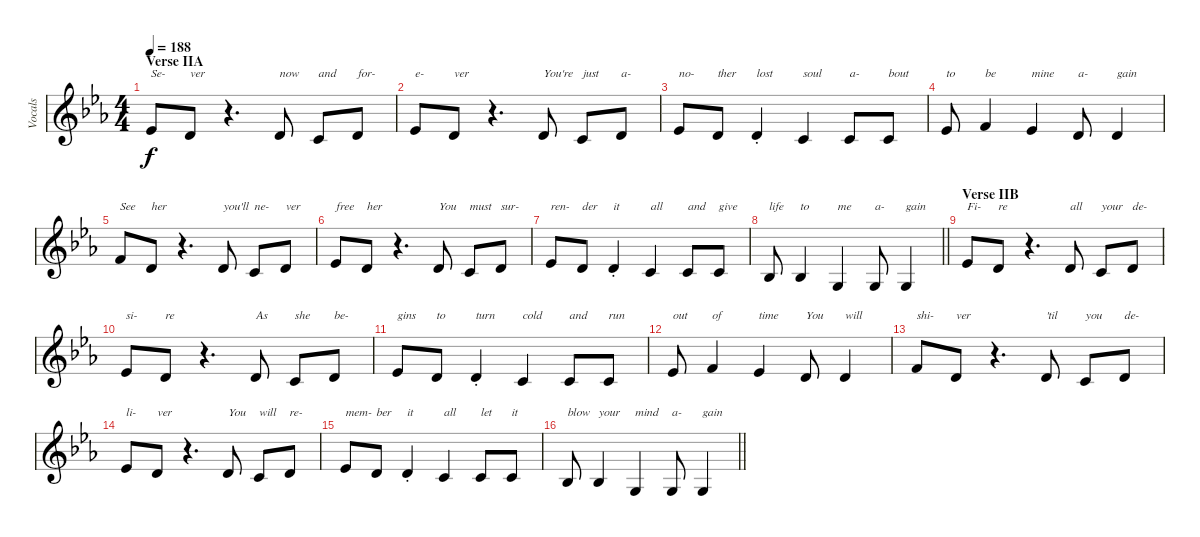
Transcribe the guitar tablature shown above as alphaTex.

\track ("Vocals" "Vocals") {instrument choiraahs}
\staff {score}
\tuning (D4 A3 F3 C3 G2 C2) {hide}
\ts (4 4)
\section ("" "Verse IIA")
\tempo 188
\clef g2
\ks eb
1.1.8{txt "Se-" dy f} 0.1.8{txt "ver"} r.4{d} 0.1.8{txt "now"} 3.2.8{txt "and"} 0.1.8{txt "for-"} |
1.1.8{txt "e-"} 0.1.8{txt "ver"} r.4{d} 0.1.8{txt "You're"} 3.2.8{txt "just"} 0.1.8{txt "a-"} |
1.1.8{txt "no-"} 0.1.8{txt "ther"} 0.1{st}.4{txt "lost"} 3.2.4{txt "soul"} 3.2.8{txt "a-"} 3.2.8{txt "bout"} |
1.1.8{txt "to"} 3.1.4{txt "be"} 1.1.4{txt "mine"} 0.1.8{txt "a-"} 0.1.4{txt "gain"} |
3.1.8{txt "See"} 0.1.8{txt "her"} r.4{d} 0.1.8{txt "you'll"} 3.2.8{txt "ne-"} 0.1.8{txt "ver"} |
1.1.8{txt "free"} 0.1.8{txt "her"} r.4{d} 0.1.8{txt "You"} 3.2.8{txt "must"} 0.1.8{txt "sur-"} |
1.1.8{txt "ren-"} 0.1.8{txt "der"} 0.1{st}.4{txt "it"} 3.2.4{txt "all"} 3.2.8{txt "and"} 3.2.8{txt "give"} |
\barLineRight lightlight
1.2.8{txt "life"} 1.2.4{txt "to"} 2.3.4{txt "me"} 2.3.8{txt "a-"} 2.3.4{txt "gain"} |
\section ("" "Verse IIB")
1.1.8{txt "Fi-"} 0.1.8{txt "re"} r.4{d} 0.1.8{txt "all"} 3.2.8{txt "your"} 0.1.8{txt "de-"} |
1.1.8{txt "si-"} 0.1.8{txt "re"} r.4{d} 0.1.8{txt "As"} 3.2.8{txt "she"} 0.1.8{txt "be-"} |
1.1.8{txt "gins"} 0.1.8{txt "to"} 0.1{st}.4{txt "turn"} 3.2.4{txt "cold"} 3.2.8{txt "and"} 3.2.8{txt "run"} |
1.1.8{txt "out"} 3.1.4{txt "of"} 1.1.4{txt "time"} 0.1.8{txt "You"} 0.1.4{txt "will"} |
3.1.8{txt "shi-"} 0.1.8{txt "ver"} r.4{d} 0.1.8{txt "'til"} 3.2.8{txt "you"} 0.1.8{txt "de-"} |
1.1.8{txt "li-"} 0.1.8{txt "ver"} r.4{d} 0.1.8{txt "You"} 3.2.8{txt "will"} 0.1.8{txt "re-"} |
1.1.8{txt "mem-"} 0.1.8{txt "ber"} 0.1{st}.4{txt "it"} 3.2.4{txt "all"} 3.2.8{txt "let"} 3.2.8{txt "it"} |
\barLineRight lightlight
1.2.8{txt "blow"} 1.2.4{txt "your"} 2.3.4{txt "mind"} 2.3.8{txt "a-"} 2.3.4{txt "gain"}
